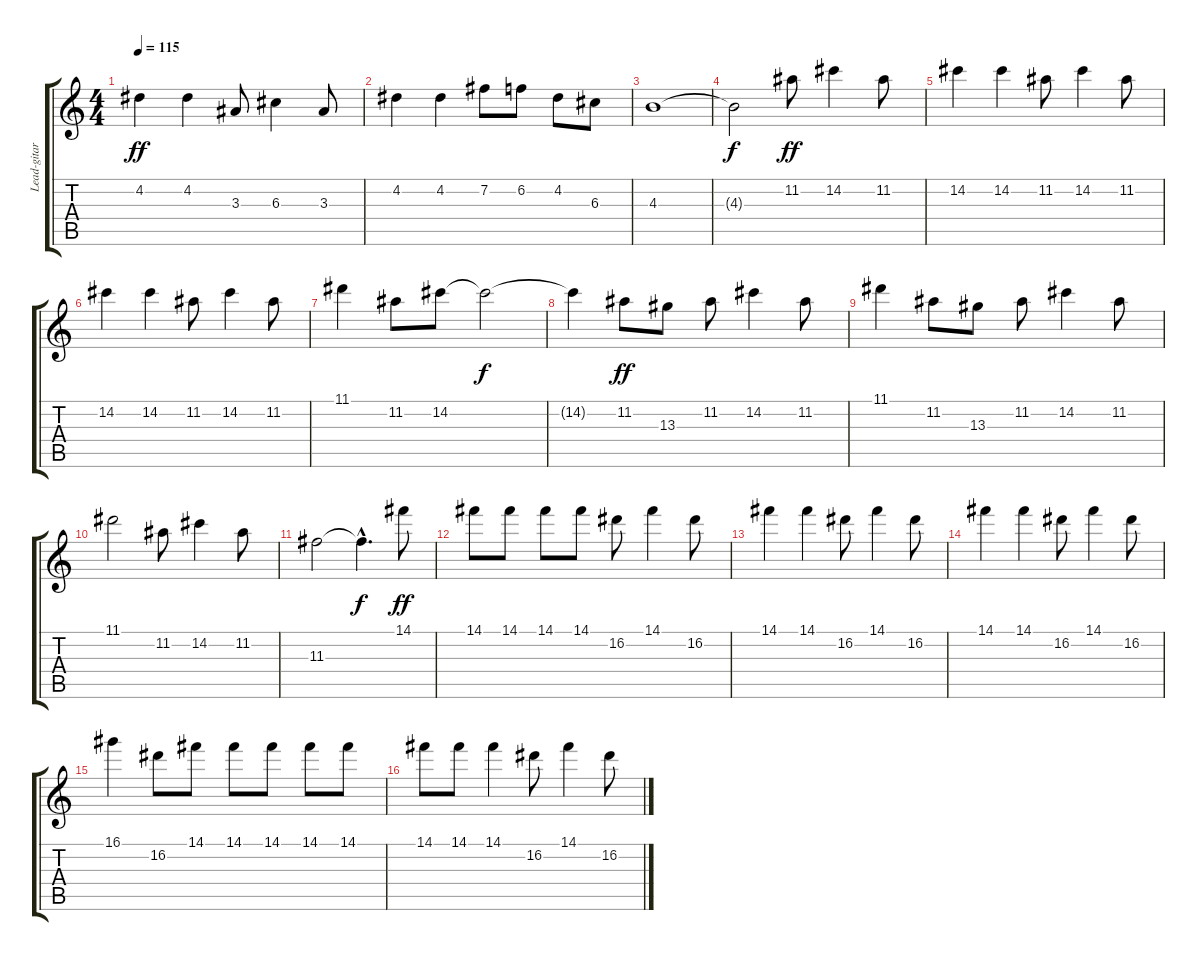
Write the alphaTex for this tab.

\track ("Lead-gitar" "Lead-gitar") {instrument distortionguitar}
\staff {score tabs}
\tuning (E4 B3 G3 D3 A2 E2) {hide}
\ts (4 4)
\tempo 115
\clef g2
\ks c
4.2.4{dy ff} 4.2.4 3.3.8 6.3.4 3.3.8 |
4.2.4 4.2.4 7.2.8 6.2.8 4.2.8 6.3.8 |
4.3.1 |
4.3{t}.2{dy f} 11.2.8{dy ff} 14.2.4 11.2.8 |
14.2.4 14.2.4 11.2.8 14.2.4 11.2.8 |
14.2.4 14.2.4 11.2.8 14.2.4 11.2.8 |
11.1.4 11.2.8 14.2.8 14.2{t}.2{dy f} |
14.2{t}.4 11.2.8{dy ff} 13.3.8 11.2.8 14.2.4 11.2.8 |
11.1.4 11.2.8 13.3.8 11.2.8 14.2.4 11.2.8 |
11.1.2 11.2.8 14.2.4 11.2.8 |
11.3.2 11.3{hac t}.4{d dy f} 14.1.8{dy ff} |
14.1.8 14.1.8 14.1.8 14.1.8 16.2.8 14.1.4 16.2.8 |
14.1.4 14.1.4 16.2.8 14.1.4 16.2.8 |
14.1.4 14.1.4 16.2.8 14.1.4 16.2.8 |
16.1.4 16.2.8 14.1.8 14.1.8 14.1.8 14.1.8 14.1.8 |
14.1.8 14.1.8 14.1.4 16.2.8 14.1.4 16.2.8
